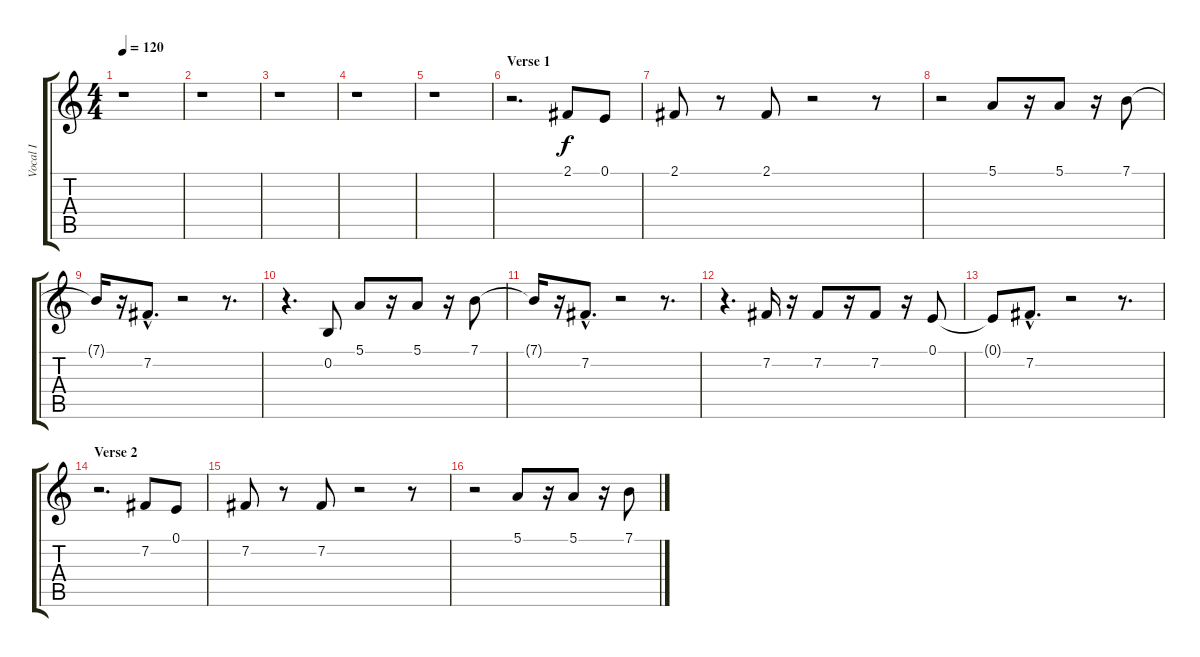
\track ("Vocal I" "Vocal I") {instrument electricpiano1}
\staff {score tabs}
\tuning (E4 B3 G3 D3 A2 E2) {hide}
\ts (4 4)
\tempo 120
\clef g2
\ks c
r.1{dy f instrument electricpiano1} |
r.1 |
r.1 |
r.1 |
r.1 |
\section ("" "Verse 1")
r.2{d} 2.1.8 0.1.8 |
2.1.8 r.8 2.1.8 r.2 r.8 |
r.2 5.1.8 r.16 5.1.8 r.16 7.1.8 |
7.1{t}.16 r.16 7.2{hac}.8{d} r.2 r.8{d} |
r.4{d} 0.2.8 5.1.8 r.16 5.1.8 r.16 7.1.8 |
7.1{t}.16 r.16 7.2{hac}.8{d} r.2 r.8{d} |
r.4{d} 7.2.16 r.16 7.2.8 r.16 7.2.8 r.16 0.1.8 |
0.1{t}.8 7.2{hac}.8{d} r.2 r.8{d} |
\section ("" "Verse 2")
r.2{d} 7.2.8 0.1.8 |
7.2.8 r.8 7.2.8 r.2 r.8 |
r.2 5.1.8 r.16 5.1.8 r.16 7.1.8
